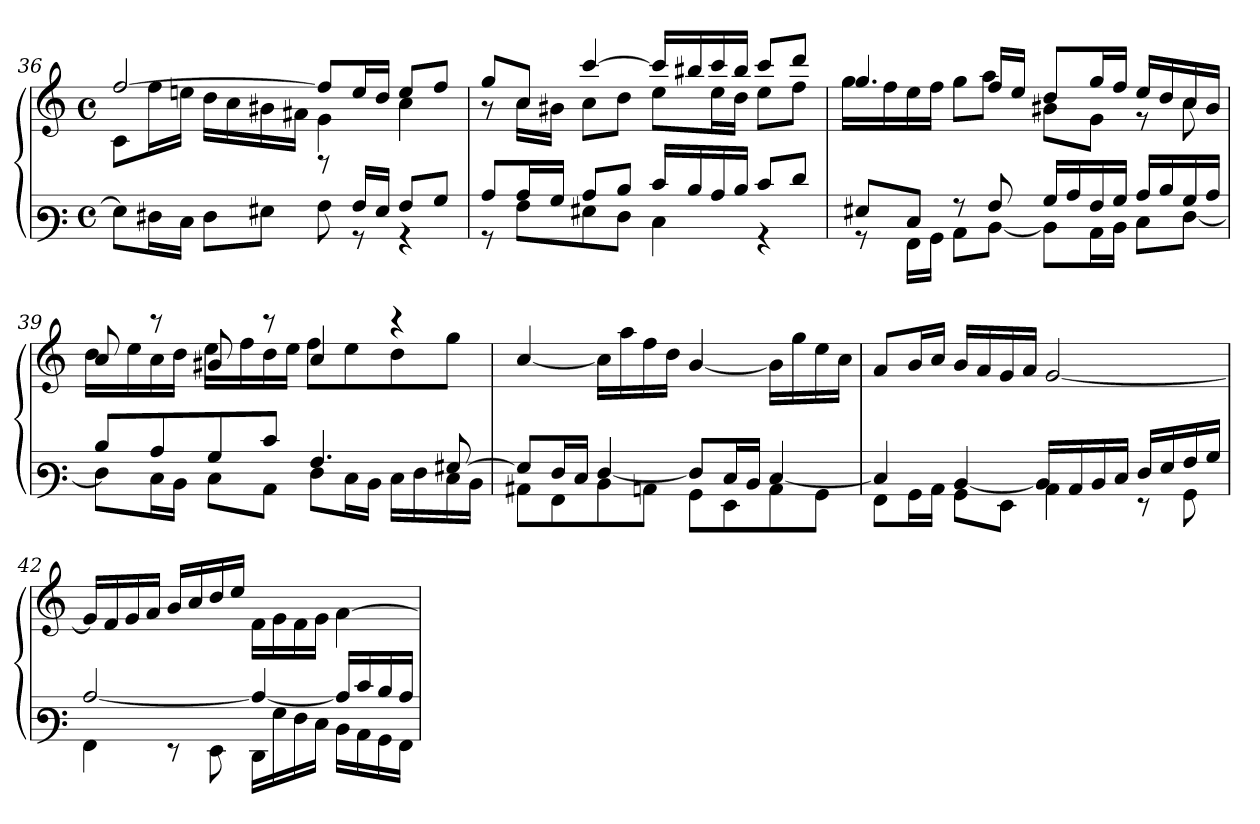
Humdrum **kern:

**kern	**kern
*part1	*part1
*staff2	*staff1
*clefF3	*clefG3
*M4/4	*M4/4
*met(c)	*met(c)
=36	=36
*^	*^
*	*	*	*^
8G\L]	8ryy	[>2dd/	8A\L	2ryy
*v	*v	*	*	*
16F#X\L	.	16dd\L	.
16E\JJ	.	16ccn\JJ	.
8F#\L	.	16b\LL	.
.	.	16a\	.
8G#X\J	.	16g#X\	.
.	.	16f#X\JJ	.
8A\	8dd/L]	4e\	8rC
*^	*	*	*
16A/LL	8rBB	16cc/L	.	4.ryy
16G#/JJ	.	16b/JJ	.	.
8A/L	4rBB	8cc/L	4a\	.
8B/J	.	8dd/J	.	.
*	*	*	*v	*v
!!LO:LB:g=z
=37	=37	=37	=37
8c/L	8rBB	8ee/L	8rf
16c/L	8A\L	8a/J	16a\LL
16B/JJ	.	.	16g#X\JJ
8c/L	8G#\	[>4aa/	8a\L
8d/J	8F\J	.	8b\J
16e/LL	4E\	16aa/LL]	8cc\L
16d/	.	16gg#X/	.
16c/	.	16aa/	16cc\L
16d/JJ	.	16gg#/JJ	16b\JJ
8e/L	4rBB	8aa/L	8cc\L
8f/J	.	8bb/J	8dd\J
=38	=38	=38	=38
8G#X/L	8rBB	4.ee/	16ee\LL
.	.	.	16dd\
8E/J	16AA\LL	.	16cc\
.	16BB\JJ	.	16dd\JJ
8rA	8C\L	.	8ee\L
8A/	[<8D\J	16dd/LL	8ff\J
.	.	16cc/JJ	.
16B/LL	8D\L]	8b/L	8g#X\L
16c/	.	.	.
16A/	16C\L	16ee/L	8e\J
16B/JJ	16D\JJ	16dd/JJ	.
16c/LL	8E\L	16cc/LL	8rd
16d/	.	16b/	.
16B/	[<8F\J	16a/	8a\
16c/JJ	.	16g#/JJ	.
!!LO:LB:g=z	!!
=39	=39	=39	=39
8d/L	8F\L]	8a/	16b\LL
.	.	.	16cc\
8c/	16E\L	8raa	16a\
.	16D\JJ	.	16b\JJ
8B/	8E\L	8g#X/	16cc\LL
.	.	.	16dd\
8e/J	8C\J	8raa	16b\
.	.	.	16cc\JJ
4.A/	8F\L	4a/	8dd\L
.	16E\L	.	8cc\
.	16D\JJ	.	.
.	16E\LL	4raa	8b\
.	16F\	.	.
[>8G#/	16E\	.	8ee\J
.	16D\JJ	.	.
*	*	*v	*v
=40	=40	=40
8C#X\L	8G#/L]	[<4a/
8AA\	16F/L	.
.	16E/JJ	.
8D\	[>4F/	16a\LL]
.	.	16ff\
8Cn\J	.	16dd\
.	.	16b\JJ
8BB\L	8F/L]	[<4g/
8GG\	16E/L	.
.	16D/JJ	.
8C\	[>4E/	16g\LL]
.	.	16ee\
8BB\J	.	16cc\
.	.	16a\JJ
!!LO:LB:g=z
=41	=41	=41
8AA\L	4E/]	8f/L
16BB\L	.	16g/L
16C\JJ	.	16a/JJ
8BB\L	[>4D/	16g/LL
.	.	16f/
8GG\J	.	16e/
.	.	16f/JJ
4C\	16D/LL]	[<2e/
.	16C/	.
.	16D/	.
.	16E/JJ	.
8rGG	16F/LL	.
.	16G/	.
8BB\	16A/	.
.	16B/JJ	.
=42	=42	=42
4AA\	[>2c/	16e/LL]
.	.	16d/
.	.	16e/
.	.	16f/JJ
8rGG	.	16g/LL
.	.	16a/
8GG\	.	16b/
.	.	16cc/JJ
16FF\LL	4c/_	16d\LL
16G\	.	16e\
16F\	.	16d\
16E\JJ	.	16e\JJ
16D\LL	16c/LL]	[<4f\
16C\	16e/	.
16BB\	16d/	.
16AA\JJ	16c/JJ	.
*v	*v	*
=	=
*-	*-
